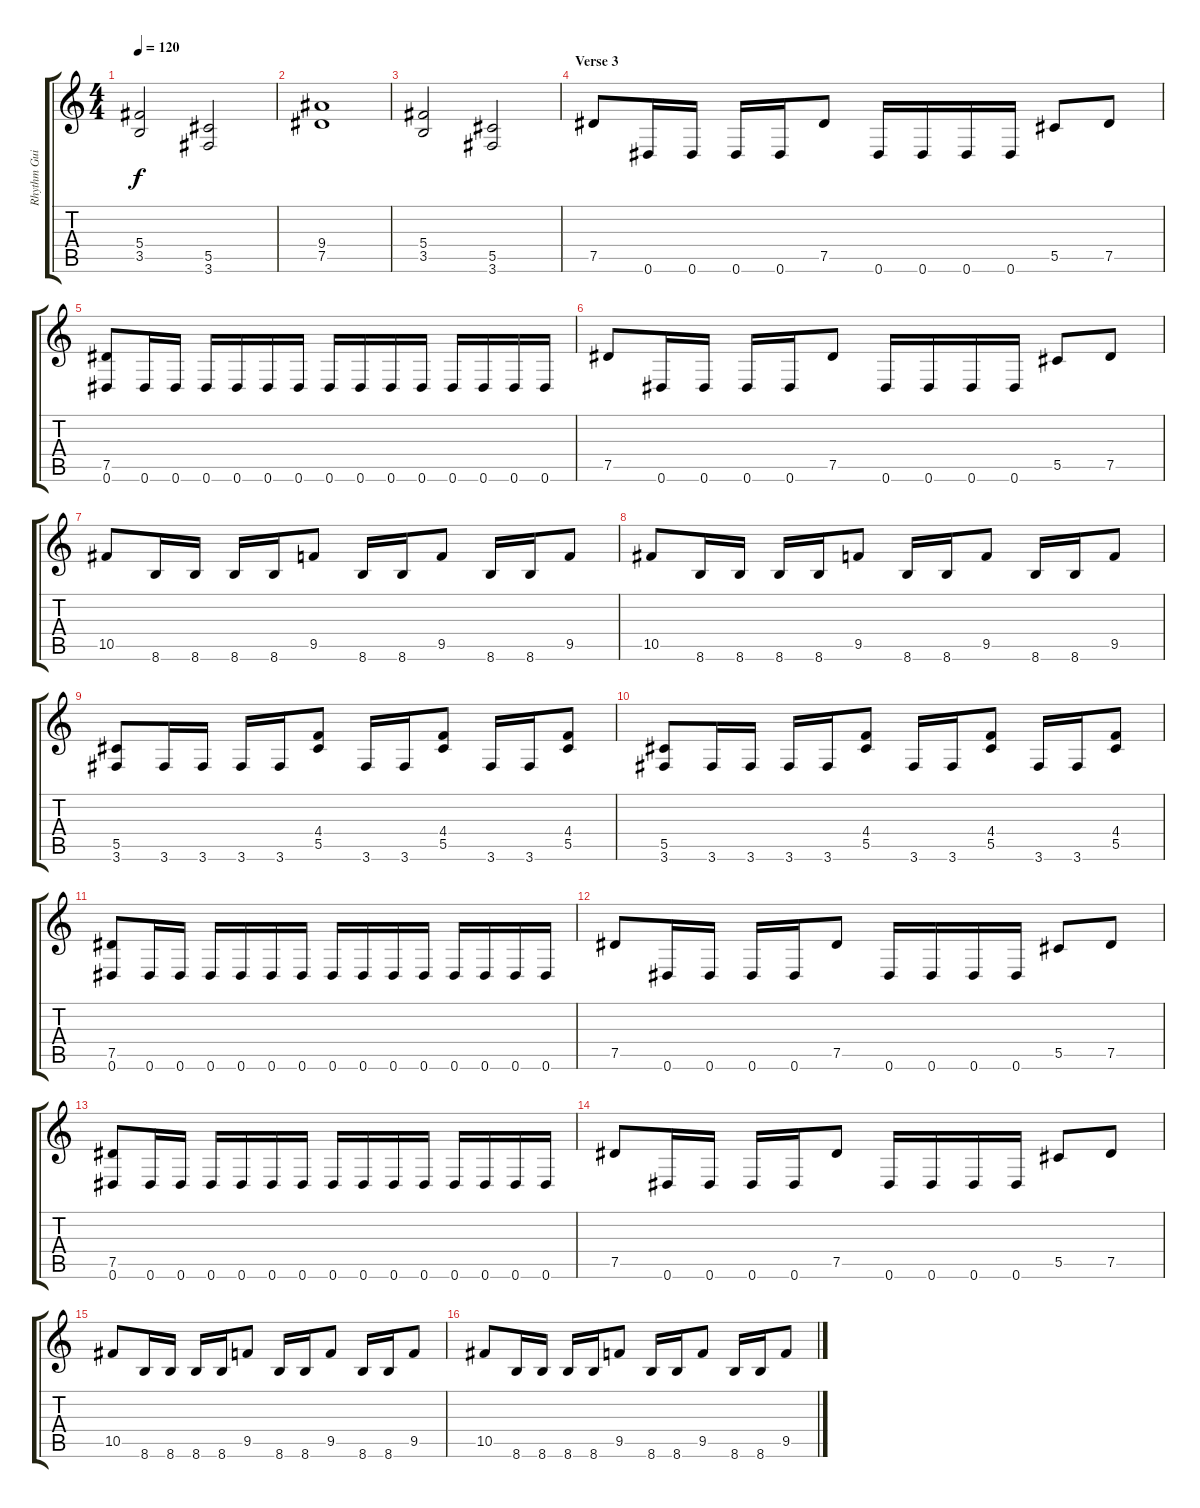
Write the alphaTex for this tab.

\track ("Rhythm Guitar" "Rhythm Gui") {instrument distortionguitar}
\staff {score tabs}
\tuning (Eb4 Bb3 Gb3 Db3 Ab2 Eb2) {hide}
\ts (4 4)
\tempo 120
\clef g2
\ks c
(5.4 3.5).2{dy f} (5.5 3.6).2 |
(9.4 7.5).1 |
(5.4 3.5).2 (5.5 3.6).2 |
\section ("" "Verse 3")
7.5.8 0.6.16 0.6.16 0.6.16 0.6.16 7.5.8 0.6.16 0.6.16 0.6.16 0.6.16 5.5.8 7.5.8 |
(7.5 0.6).8 0.6.16 0.6.16 0.6.16 0.6.16 0.6.16 0.6.16 0.6.16 0.6.16 0.6.16 0.6.16 0.6.16 0.6.16 0.6.16 0.6.16 |
7.5.8 0.6.16 0.6.16 0.6.16 0.6.16 7.5.8 0.6.16 0.6.16 0.6.16 0.6.16 5.5.8 7.5.8 |
10.5.8 8.6.16 8.6.16 8.6.16 8.6.16 9.5.8 8.6.16 8.6.16 9.5.8 8.6.16 8.6.16 9.5.8 |
10.5.8 8.6.16 8.6.16 8.6.16 8.6.16 9.5.8 8.6.16 8.6.16 9.5.8 8.6.16 8.6.16 9.5.8 |
(5.5 3.6).8 3.6.16 3.6.16 3.6.16 3.6.16 (4.4 5.5).8 3.6.16 3.6.16 (4.4 5.5).8 3.6.16 3.6.16 (4.4 5.5).8 |
(5.5 3.6).8 3.6.16 3.6.16 3.6.16 3.6.16 (4.4 5.5).8 3.6.16 3.6.16 (4.4 5.5).8 3.6.16 3.6.16 (4.4 5.5).8 |
(7.5 0.6).8 0.6.16 0.6.16 0.6.16 0.6.16 0.6.16 0.6.16 0.6.16 0.6.16 0.6.16 0.6.16 0.6.16 0.6.16 0.6.16 0.6.16 |
7.5.8 0.6.16 0.6.16 0.6.16 0.6.16 7.5.8 0.6.16 0.6.16 0.6.16 0.6.16 5.5.8 7.5.8 |
(7.5 0.6).8 0.6.16 0.6.16 0.6.16 0.6.16 0.6.16 0.6.16 0.6.16 0.6.16 0.6.16 0.6.16 0.6.16 0.6.16 0.6.16 0.6.16 |
7.5.8 0.6.16 0.6.16 0.6.16 0.6.16 7.5.8 0.6.16 0.6.16 0.6.16 0.6.16 5.5.8 7.5.8 |
10.5.8 8.6.16 8.6.16 8.6.16 8.6.16 9.5.8 8.6.16 8.6.16 9.5.8 8.6.16 8.6.16 9.5.8 |
10.5.8 8.6.16 8.6.16 8.6.16 8.6.16 9.5.8 8.6.16 8.6.16 9.5.8 8.6.16 8.6.16 9.5.8
